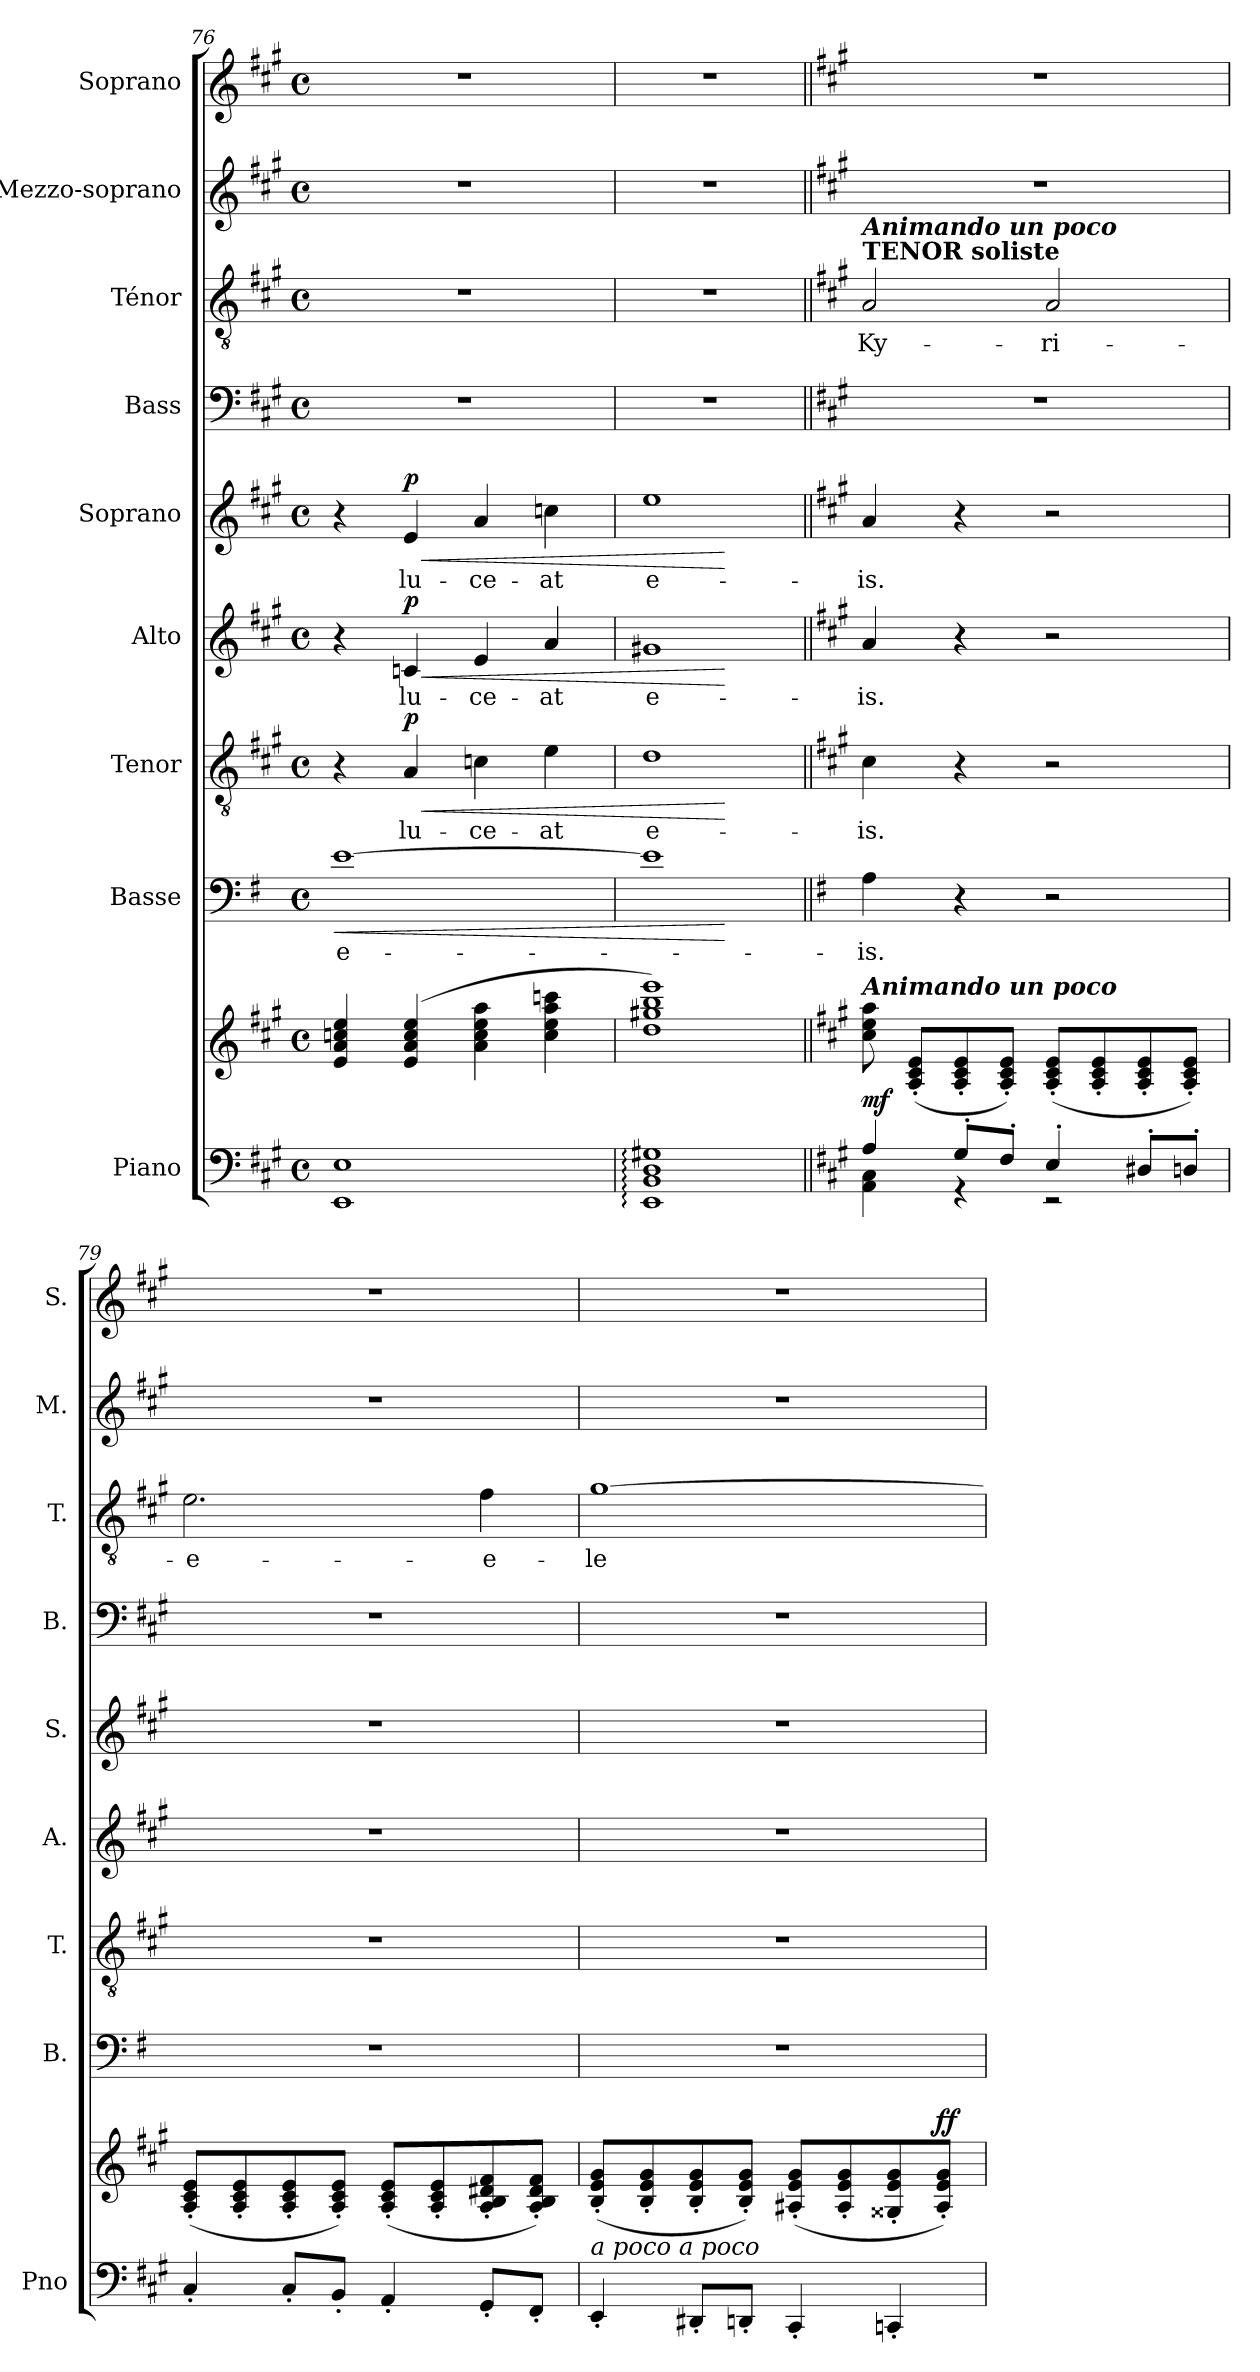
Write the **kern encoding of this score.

**kern	**kern	**dynam	**kern	**text	**dynam	**kern	**text	**dynam	**kern	**text	**dynam	**kern	**text	**dynam	**kern	**kern	**text	**kern	**kern
*part9	*part9	*part9	*part8	*part8	*part8	*part7	*part7	*part7	*part6	*part6	*part6	*part5	*part5	*part5	*part4	*part3	*part3	*part2	*part1
*staff10	*staff9	*staff9/10	*staff8	*staff8	*staff8	*staff7	*staff7	*staff7	*staff6	*staff6	*staff6	*staff5	*staff5	*staff5	*staff4	*staff3	*staff3	*staff2	*staff1
*I"Piano	*	*	*I"Basse	*	*	*I"Tenor	*	*	*I"Alto	*	*	*I"Soprano	*	*	*I"Bass	*I"Ténor	*	*I"Mezzo-soprano	*I"Soprano
*I'Pno	*	*	*I'B.	*	*	*I'T.	*	*	*I'A.	*	*	*I'S.	*	*	*I'B.	*I'T.	*	*I'M.	*I'S.
*clefF4	*clefG2	*	*clefF4	*	*	*clefGv2	*	*	*clefG2	*	*	*clefG2	*	*	*clefF4	*clefGv2	*	*clefG2	*clefG2
*	*	*	*ITrd8c14	*	*	*	*	*	*	*	*	*	*	*	*	*	*	*	*
*k[f#c#g#]	*k[f#c#g#]	*	*k[f#]	*	*	*k[f#c#g#]	*	*	*k[f#c#g#]	*	*	*k[f#c#g#]	*	*	*k[f#c#g#]	*k[f#c#g#]	*	*k[f#c#g#]	*k[f#c#g#]
*M4/4	*M4/4	*	*M4/4	*	*	*M4/4	*	*	*M4/4	*	*	*M4/4	*	*	*M4/4	*M4/4	*	*M4/4	*M4/4
*met(c)	*met(c)	*	*met(c)	*	*	*met(c)	*	*	*met(c)	*	*	*met(c)	*	*	*met(c)	*met(c)	*	*met(c)	*met(c)
=76	=76	=76	=76	=76	=76	=76	=76	=76	=76	=76	=76	=76	=76	=76	=76	=76	=76	=76	=76
!	!	!	!	!LO:LY:b	!LO:HP:b	!	!	!	!	!	!	!	!	!	!	!	!	!	!
1EE 1E	4e/ 4a/ 4ccn/ 4ee/	.	[1Ei	e-	<	4r	.	.	4r	.	.	4r	.	.	1r	1r	.	1r	1r
!	!	!	!	!	!	!	!LO:LY:b	!LO:HP:b	!	!LO:LY:b	!LO:HP:b	!	!LO:LY:b	!LO:HP:b	!	!	!	!	!
!	!	!	!	!	!	!	!	!LO:DY:n=1:a	!	!	!LO:DY:n=1:a	!	!	!LO:DY:n=1:a	!	!	!	!	!
.	(4e/ 4a/ 4cc/ 4ee/	.	.	.	.	4A/	lu-	< p	4cn/	lu-	< p	4e/	lu-	< p	.	.	.	.	.
!	!	!	!	!	!	!	!LO:LY:b	!	!	!LO:LY:b	!	!	!LO:LY:b	!	!	!	!	!	!
.	4a\ 4cc\ 4ee\ 4aa\	.	.	.	.	4cn\	-ce-	.	4e/	-ce-	.	4a/	-ce-	.	.	.	.	.	.
!	!	!	!	!	!	!	!LO:LY:b	!	!	!LO:LY:b	!	!	!LO:LY:b	!	!	!	!	!	!
.	4cc\ 4ee\ 4aa\ 4cccn\	.	.	.	.	4e\	-at	.	4a/	-at	.	4ccn\	-at	.	.	.	.	.	.
=77	=77	=77	=77	=77	=77	=77	=77	=77	=77	=77	=77	=77	=77	=77	=77	=77	=77	=77	=77
!	!	!	!	!	!	!	!LO:LY:b	!	!	!LO:LY:b	!	!	!LO:LY:b	!	!	!	!	!	!
1EE: 1BB: 1D: 1G#X:	1dd 1gg#X 1bb 1eee)	.	1Ei]	.	.	1d	e-	.	1g#X	e-	.	1ee	e-	.	1r	1r	.	1r	1r
.	.	.	.	.	[	.	.	[	.	.	[	.	.	[	.	.	.	.	.
!!LO:PB:g=z
=78||	=78||	=78||	=78||	=78||	=78||	=78||	=78||	=78||	=78||	=78||	=78||	=78||	=78||	=78||	=78||	=78||	=78||	=78||	=78||
*k[f#c#g#]	*k[f#c#g#]	*	*k[f#]	*	*	*k[f#c#g#]	*	*	*k[f#c#g#]	*	*	*k[f#c#g#]	*	*	*k[f#c#g#]	*k[f#c#g#]	*	*k[f#c#g#]	*k[f#c#g#]
*^	*	*	*	*	*	*	*	*	*	*	*	*	*	*	*	*	*	*	*
!	!	!	!	!	!	!	!	!	!	!	!	!	!	!	!	!	!LO:TX:a:B:t=TENOR soliste	!	!	!
!	!	!	!	!	!	!	!	!	!	!	!	!	!	!	!	!	!LO:TX:a:Bi:t=Animando un poco	!	!	!
!	!	!LO:TX:a:Bi:t=Animando un poco	!	!	!	!	!	!	!	!	!	!	!	!	!	!	!	!	!	!
!	!	!	!LO:DY:a=2	!	!LO:LY:b	!	!	!LO:LY:b	!	!	!LO:LY:b	!	!	!LO:LY:b	!	!	!	!LO:LY:b	!	!
4A/	4AA\ 4C#\	8cc#\ 8ee\ 8aa\	mf	4AAi\	-is.	.	4c#\	-is.	.	4a/	-is.	.	4a/	-is.	.	1r	2A/	Ky-	1r	1r
.	.	(>8A/' 8c#/' 8e/'L	.	.	.	.	.	.	.	.	.	.	.	.	.	.	.	.	.	.
8G#'/L	4r	8A/' 8c#/' 8e/'	.	4r	.	.	4r	.	.	4r	.	.	4r	.	.	.	.	.	.	.
8F#'/J	.	8A/' 8c#/' 8e/'J)	.	.	.	.	.	.	.	.	.	.	.	.	.	.	.	.	.	.
!	!	!	!	!	!	!	!	!	!	!	!	!	!	!	!	!	!	!LO:LY:b	!	!
4E'/	2r	(>8A/' 8c#/' 8e/'L	.	2r	.	.	2r	.	.	2r	.	.	2r	.	.	.	2A/	-ri-	.	.
.	.	8A/' 8c#/' 8e/'	.	.	.	.	.	.	.	.	.	.	.	.	.	.	.	.	.	.
8D#X'/L	.	8A/' 8c#/' 8e/'	.	.	.	.	.	.	.	.	.	.	.	.	.	.	.	.	.	.
8Dn'/J	.	8A/' 8c#/' 8e/'J)	.	.	.	.	.	.	.	.	.	.	.	.	.	.	.	.	.	.
*v	*v	*	*	*	*	*	*	*	*	*	*	*	*	*	*	*	*	*	*	*
=79	=79	=79	=79	=79	=79	=79	=79	=79	=79	=79	=79	=79	=79	=79	=79	=79	=79	=79	=79
!	!	!	!	!	!	!	!	!	!	!	!	!	!	!	!	!	!LO:LY:b	!	!
4C#'/	(>8A/' 8c#/' 8e/'L	.	1r	.	.	1r	.	.	1r	.	.	1r	.	.	1r	2.e\	-e-	1r	1r
.	8A/' 8c#/' 8e/'	.	.	.	.	.	.	.	.	.	.	.	.	.	.	.	.	.	.
8C#'/L	8A/' 8c#/' 8e/'	.	.	.	.	.	.	.	.	.	.	.	.	.	.	.	.	.	.
8BB'/J	8A/' 8c#/' 8e/'J)	.	.	.	.	.	.	.	.	.	.	.	.	.	.	.	.	.	.
4AA'/	(>8A/' 8c#/' 8e/'L	.	.	.	.	.	.	.	.	.	.	.	.	.	.	.	.	.	.
.	8A/' 8c#/' 8e/'	.	.	.	.	.	.	.	.	.	.	.	.	.	.	.	.	.	.
!	!	!	!	!	!	!	!	!	!	!	!	!	!	!	!	!	!LO:LY:b	!	!
8GG#'/L	8A/' 8B/' 8d#X/' 8f#/'	.	.	.	.	.	.	.	.	.	.	.	.	.	.	4f#\	-e-	.	.
8FF#'/J	8A/' 8B/' 8d#/' 8f#/'J)	.	.	.	.	.	.	.	.	.	.	.	.	.	.	.	.	.	.
=80	=80	=80	=80	=80	=80	=80	=80	=80	=80	=80	=80	=80	=80	=80	=80	=80	=80	=80	=80
!LO:TX:a:i:t=a poco a poco	!	!	!	!	!	!	!	!	!	!	!	!	!	!	!	!	!	!	!
!	!	!	!	!	!	!	!	!	!	!	!	!	!	!	!	!	!LO:LY:b	!	!
4EE'/	(>8B/' 8e/' 8g#/'L	.	1r	.	.	1r	.	.	1r	.	.	1r	.	.	1r	[1g#	-le-	1r	1r
.	8B/' 8e/' 8g#/'	.	.	.	.	.	.	.	.	.	.	.	.	.	.	.	.	.	.
8DD#X'/L	8B/' 8e/' 8g#/'	.	.	.	.	.	.	.	.	.	.	.	.	.	.	.	.	.	.
8DDn'/J	8B/' 8e/' 8g#/'J)	.	.	.	.	.	.	.	.	.	.	.	.	.	.	.	.	.	.
4CC#'/	(>8A#X/' 8e/' 8g#/'L	.	.	.	.	.	.	.	.	.	.	.	.	.	.	.	.	.	.
.	8A#/' 8e/' 8g#/'	.	.	.	.	.	.	.	.	.	.	.	.	.	.	.	.	.	.
4CCn'/	8G##X/' 8e/' 8g#/'	.	.	.	.	.	.	.	.	.	.	.	.	.	.	.	.	.	.
!	!	!LO:DY:a	!	!	!	!	!	!	!	!	!	!	!	!	!	!	!	!	!
.	8A#/' 8e/' 8g#/'J)	ff	.	.	.	.	.	.	.	.	.	.	.	.	.	.	.	.	.
=	=	=	=	=	=	=	=	=	=	=	=	=	=	=	=	=	=	=	=
*-	*-	*-	*-	*-	*-	*-	*-	*-	*-	*-	*-	*-	*-	*-	*-	*-	*-	*-	*-
